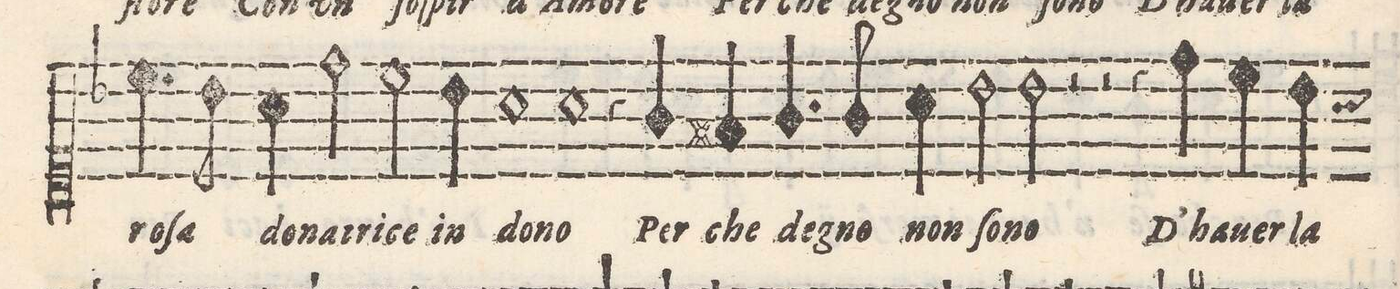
**kern	**text
*I"Quinto	*
*clefC1	*
*k[b-]	*
*met(C)	*
*M2/1	*
4.cc\	ro-
8b-\	-ſa
4a\	do-
2dd\	-na-
=25-	=25-
2cc\	-tri-
4b-\	-ce in
1a	do-
=26-	=26-
1a	-no
4r	.
4g/	Per-
4f#X/	-che
4.g/	de-
=27-	=27-
8g/	-gno
4a\	non
2b-\	ſo-
2b-\	-no
2r	.
=28-	=28-
2r	.
4r	.
4dd\	D'ha-
4cc\	-uer
4b-\	la
*-	*-
